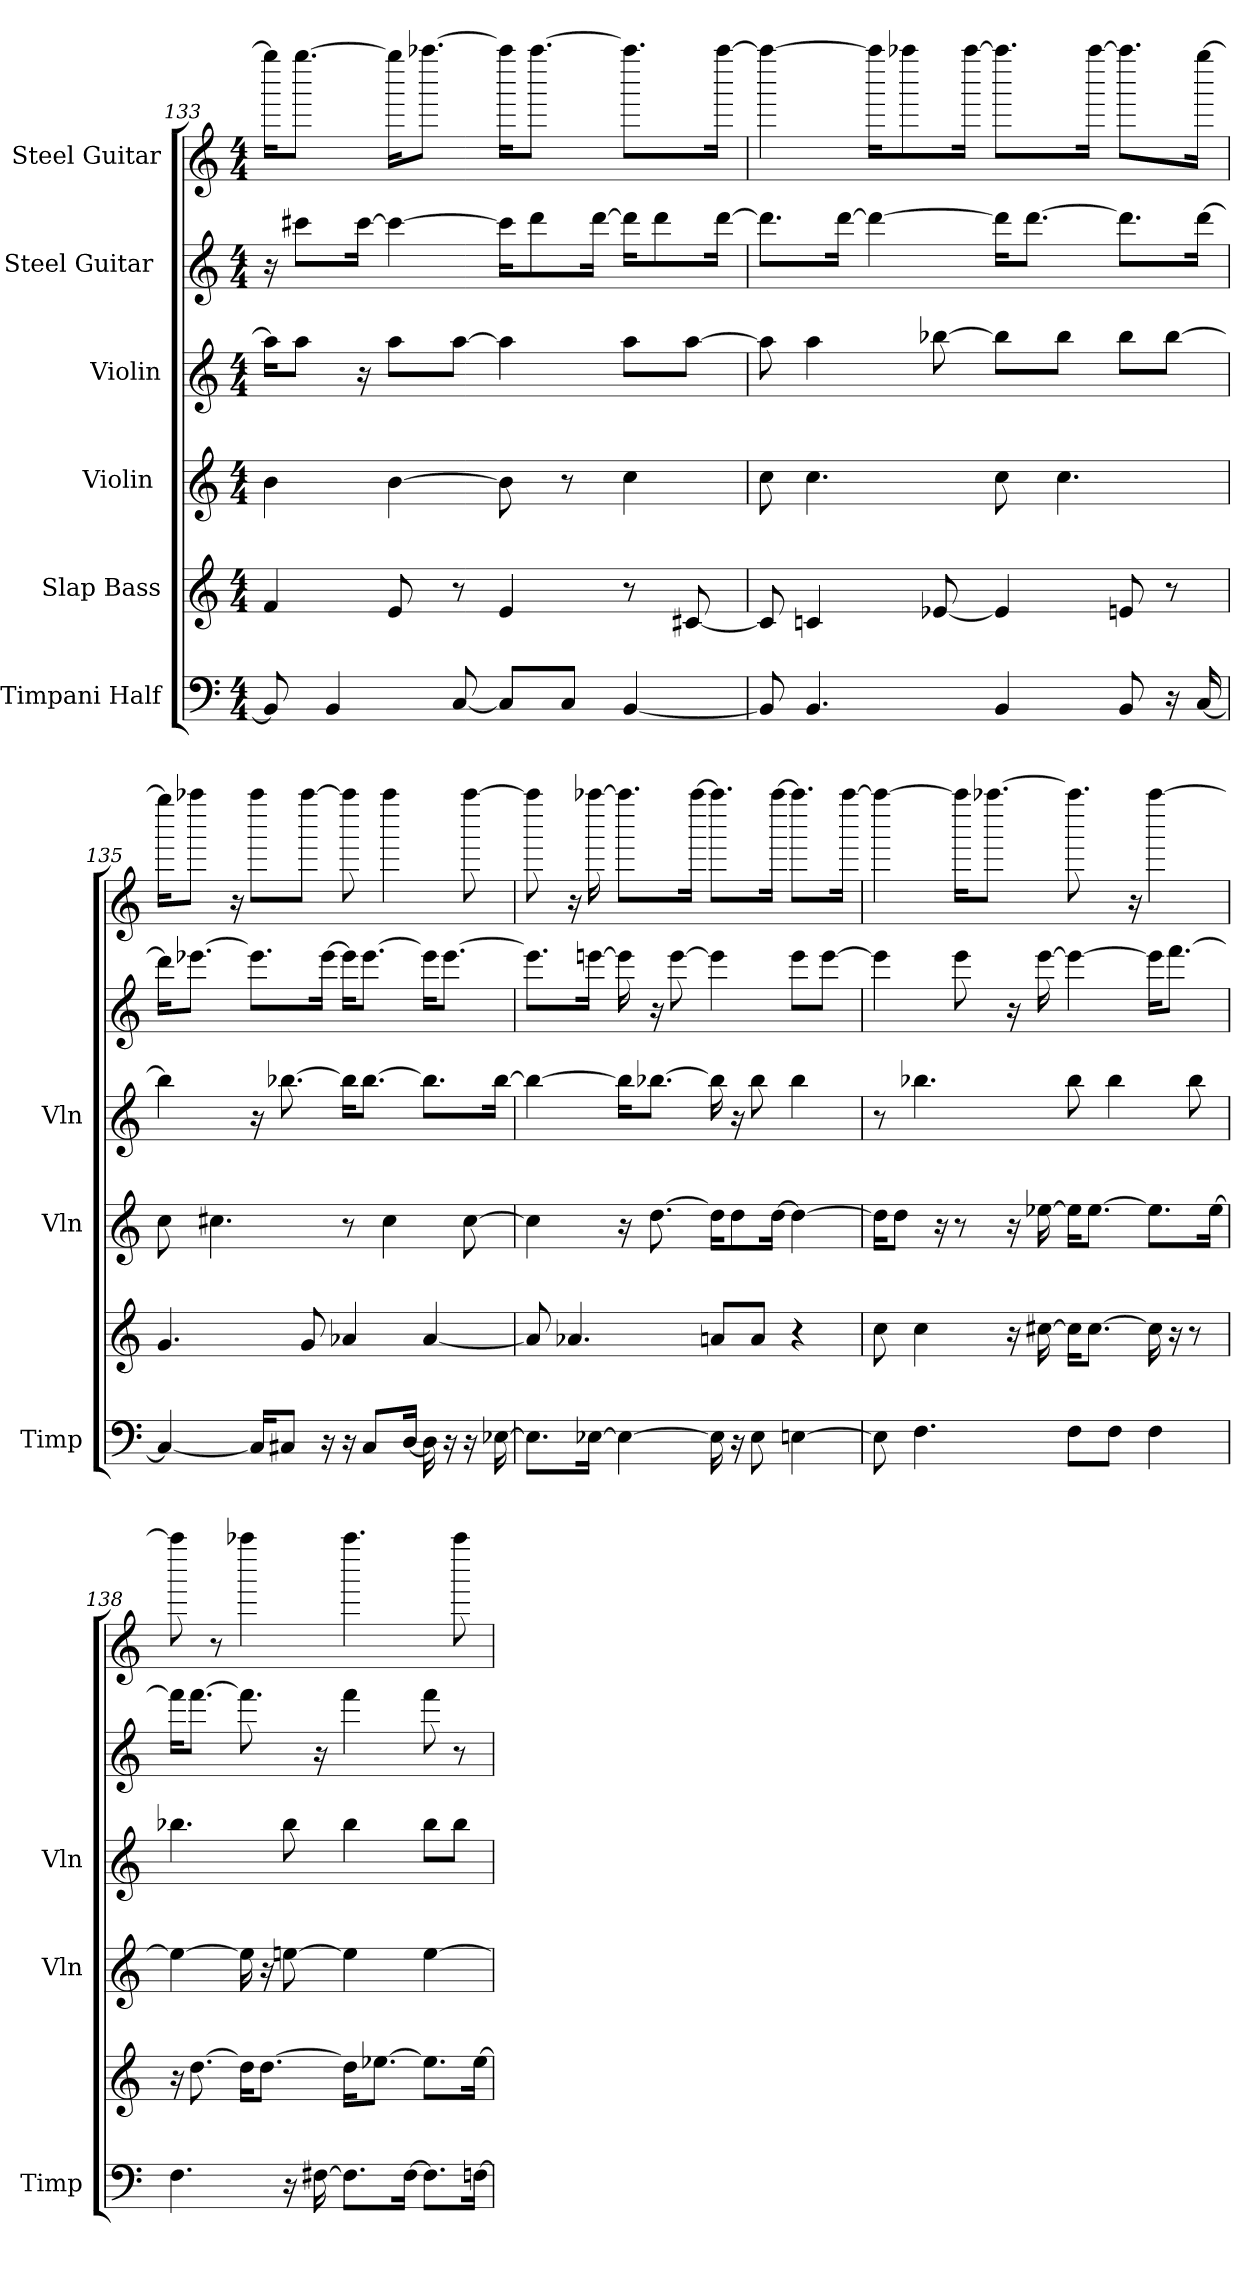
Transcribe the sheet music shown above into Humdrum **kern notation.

**kern	**kern	**kern	**kern	**kern	**kern
*part6	*part5	*part4	*part3	*part2	*part1
*staff6	*staff5	*staff4	*staff3	*staff2	*staff1
*I"Timpani Half	*I"Slap Bass	*I"Violin [2]	*I"Violin	*I"Steel Guitar [2]	*I"Steel Guitar
*I'Timp	*	*I'Vln	*I'Vln	*	*
*clefF4	*clefG2	*clefG2	*clefG2	*clefG2	*clefG2
*M4/4	*M4/4	*M4/4	*M4/4	*M4/4	*M4/4
=133	=133	=133	=133	=133	=133
8BB]	4f	4b	16aaKL]	16r	16ggggKL]
.	.	.	8aaJ	8ccc#L	[8.ggggJ
4BB	.	.	.	.	.
.	.	.	16r	[16ccc#Jk	.
.	8e	[4b	8aaL	4ccc#_	16ggggKL]
.	.	.	.	.	[8.aaaa-J
[8C	8r	.	[8aaJ	.	.
8CL]	4e	8b]	4aa]	16ccc#KL]	16aaaa-KL]
.	.	.	.	8ddd	[8.aaaa-J
8CJ	.	8r	.	.	.
.	.	.	.	[16dddJk	.
[4BB	8r	4cc	8aaL	16dddKL]	8.aaaa-L]
.	.	.	.	8ddd	.
.	[8c#	.	[8aaJ	.	.
.	.	.	.	[16dddJk	[16aaaa-Jk
=134	=134	=134	=134	=134	=134
8BB]	8c#]	8cc	8aa]	8.dddL]	4aaaa-_
4.BB	4c	4.cc	4aa	.	.
.	.	.	.	[16dddJk	.
.	.	.	.	4ddd_	16aaaa-KL]
.	.	.	.	.	8aaaa-
.	[8e-	.	[8bb-	.	.
.	.	.	.	.	[16aaaa-Jk
4BB	4e-]	8cc	8bb-L]	16dddKL]	8.aaaa-L]
.	.	.	.	[8.dddJ	.
.	.	4.cc	8bb-J	.	.
.	.	.	.	.	[16aaaa-Jk
8BB	8e	.	8bb-L	8.dddL]	8.aaaa-L]
16r	8r	.	[8bb-J	.	.
[16C	.	.	.	[16dddJk	[16ggggJk
=135	=135	=135	=135	=135	=135
4C_	4.g	8cc	4bb-]	16dddKL]	16ggggKL]
.	.	.	.	[8.eee-J	8aaaa-J
.	.	4.cc#	.	.	.
.	.	.	.	.	16r
16CKL]	.	.	16r	8.eee-L]	8aaaa-L
8C#J	.	.	[8.bb-	.	.
.	8g	.	.	.	[8aaaa-J
16r	.	.	.	[16eee-Jk	.
16r	4a-	8r	16bb-KL]	16eee-KL]	8aaaa-]
8C#L	.	.	[8.bb-J	[8.eee-J	.
.	.	4cc#	.	.	4aaaa-
[16DJk	.	.	.	.	.
16D]	[4a-	.	8.bb-L]	16eee-KL]	.
16r	.	.	.	[8.eee-J	.
16r	.	[8cc#	.	.	[8aaaa-
[16E-	.	.	[16bb-Jk	.	.
=136	=136	=136	=136	=136	=136
8.E-L]	8a-]	4cc#]	4bb-_	8.eee-L]	8aaaa-]
.	4.a-	.	.	.	16r
[16E-Jk	.	.	.	[16eeeJk	[16aaaa-
4E-_	.	16r	16bb-KL]	16eee]	8.aaaa-L]
.	.	[8.dd	[8.bb-J	16r	.
.	.	.	.	[8eee	.
.	.	.	.	.	[16aaaa-Jk
16E-]	8aL	16ddKL]	16bb-]	4eee]	8.aaaa-L]
16r	.	8dd	16r	.	.
8E-	8aJ	.	8bb-	.	.
.	.	[16ddJk	.	.	[16aaaa-Jk
[4E	4r	4dd_	4bb-	8eeeL	8.aaaa-L]
.	.	.	.	[8eeeJ	.
.	.	.	.	.	[16aaaa-Jk
=137	=137	=137	=137	=137	=137
8E]	8cc	16ddKL]	8r	4eee]	4aaaa-_
.	.	8ddJ	.	.	.
4.F	4cc	.	4.bb-	.	.
.	.	16r	.	.	.
.	.	8r	.	8eee	16aaaa-KL]
.	.	.	.	.	[8.aaaa-J
.	16r	16r	.	16r	.
.	[16cc#	[16ee-	.	[16eee	.
8FL	16cc#KL]	16ee-KL]	8bb-	4eee_	8.aaaa-]
.	[8.cc#J	[8.ee-J	.	.	.
8FJ	.	.	4bb-	.	.
.	.	.	.	.	16r
4F	16cc#]	8.ee-L]	.	16eeeKL]	[4aaaa-
.	16r	.	.	[8.fffJ	.
.	8r	.	8bb-	.	.
.	.	[16ee-Jk	.	.	.
=138	=138	=138	=138	=138	=138
4.F	16r	4ee-_	4.bb-	16fffKL]	8aaaa-]
.	[8.dd	.	.	[8.fffJ	.
.	.	.	.	.	8r
.	16ddKL]	16ee-]	.	8.fff]	4aaaa-
.	[8.ddJ	16r	.	.	.
16r	.	[8ee	8bb-	.	.
[16F#	.	.	.	16r	.
8.F#L]	16ddKL]	4ee]	4bb-	4fff	4.aaaa-
.	[8.ee-J	.	.	.	.
[16F#Jk	.	.	.	.	.
8.F#L]	8.ee-L]	[4ee	8bb-L	8fff	.
.	.	.	8bb-J	8r	8aaaa-
[16FJk	[16ee-Jk	.	.	.	.
=	=	=	=	=	=
*-	*-	*-	*-	*-	*-
